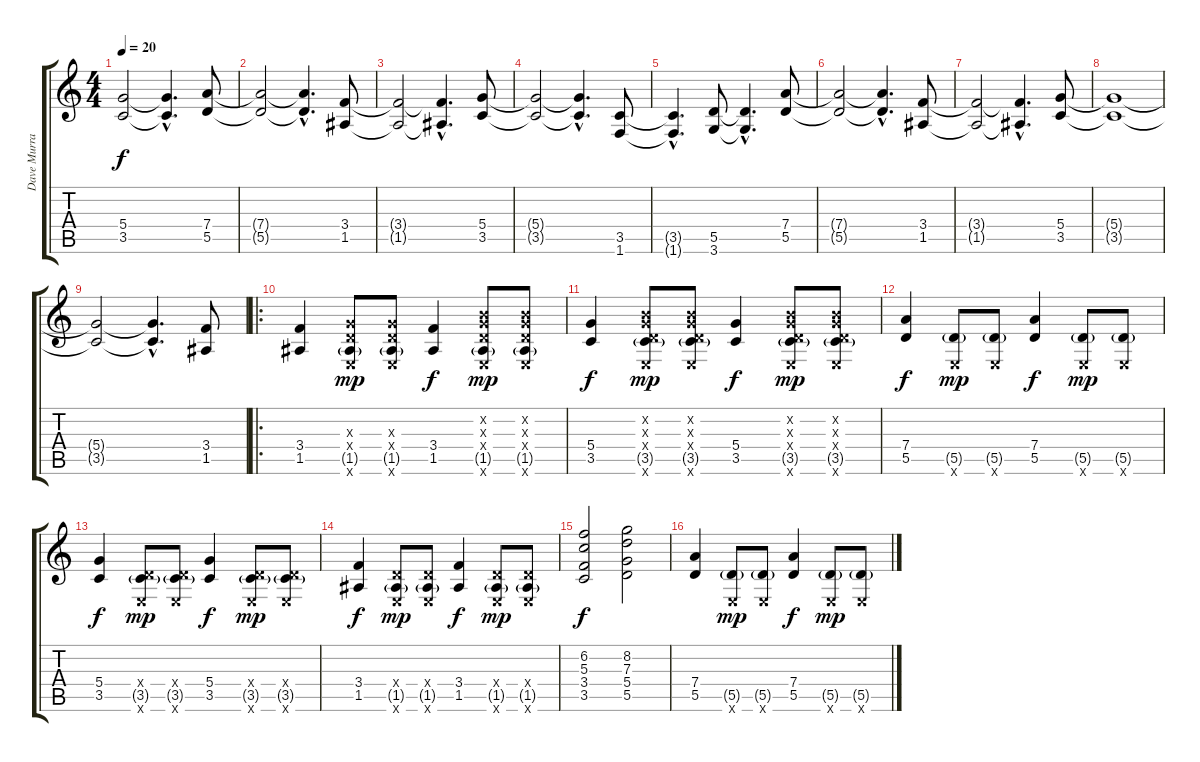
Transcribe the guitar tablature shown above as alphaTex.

\track ("Dave Murray" "Dave Murra") {instrument overdrivenguitar}
\staff {score tabs}
\tuning (E4 B3 G3 D3 A2 E2) {hide}
\ts (4 4)
\tempo 20
\clef g2
\ks c
(5.4{t} 3.5{t}).2{dy f} (5.4{hac t} 3.5{hac t}).4{d} (7.4 5.5).8 |
(7.4{t} 5.5{t}).2 (7.4{hac t} 5.5{hac t}).4{d} (3.4 1.5).8 |
(3.4{t} 1.5{t}).2 (3.4{hac t} 1.5{hac t}).4{d} (5.4 3.5).8 |
(5.4{t} 3.5{t}).2 (5.4{hac t} 3.5{hac t}).4{d} (3.5 1.6).8 |
(3.5{hac t} 1.6{hac t}).4{d} (5.5 3.6).8 (5.5{hac t} 3.6{hac t}).4{d} (7.4 5.5).8 |
(7.4{t} 5.5{t}).2 (7.4{hac t} 5.5{hac t}).4{d} (3.4 1.5).8 |
(3.4{t} 1.5{t}).2 (3.4{hac t} 1.5{hac t}).4{d} (5.4 3.5).8 |
(5.4{t} 3.5{t}).1 |
(5.4{t} 3.5{t}).2 (5.4{hac t} 3.5{hac t}).4{d} (3.4 1.5).8 |
\ro
(3.4 1.5).4 (0.3{x} 0.4{x} 1.5{g} 0.6{x}).8{dy mp} (0.3{x} 0.4{x} 1.5{g} 0.6{x}).8 (3.4 1.5).4{dy f} (0.2{x} 0.3{x} 0.4{x} 1.5{g} 0.6{x}).8{dy mp} (0.2{x} 0.3{x} 0.4{x} 1.5{g} 0.6{x}).8 |
(5.4 3.5).4{dy f} (0.2{x} 0.3{x} 0.4{x} 3.5{g} 0.6{x}).8{dy mp} (0.2{x} 0.3{x} 0.4{x} 3.5{g} 0.6{x}).8 (5.4 3.5).4{dy f} (0.2{x} 0.3{x} 0.4{x} 3.5{g} 0.6{x}).8{dy mp} (0.2{x} 0.3{x} 0.4{x} 3.5{g} 0.6{x}).8 |
(7.4 5.5).4{dy f} (5.5{g} 0.6{x}).8{dy mp} (5.5{g} 0.6{x}).8 (7.4 5.5).4{dy f} (5.5{g} 0.6{x}).8{dy mp} (5.5{g} 0.6{x}).8 |
(5.4 3.5).4{dy f} (0.4{x} 3.5{g} 0.6{x}).8{dy mp} (0.4{x} 3.5{g} 0.6{x}).8 (5.4 3.5).4{dy f} (0.4{x} 3.5{g} 0.6{x}).8{dy mp} (0.4{x} 3.5{g} 0.6{x}).8 |
(3.4 1.5).4{dy f} (0.4{x} 1.5{g} 0.6{x}).8{dy mp} (0.4{x} 1.5{g} 0.6{x}).8 (3.4 1.5).4{dy f} (0.4{x} 1.5{g} 0.6{x}).8{dy mp} (0.4{x} 1.5{g} 0.6{x}).8 |
(6.2 5.3 3.4 3.5).2{dy f} (8.2 7.3 5.4 5.5).2 |
(7.4 5.5).4 (5.5{g} 0.6{x}).8{dy mp} (5.5{g} 0.6{x}).8 (7.4 5.5).4{dy f} (5.5{g} 0.6{x}).8{dy mp} (5.5{g} 0.6{x}).8
